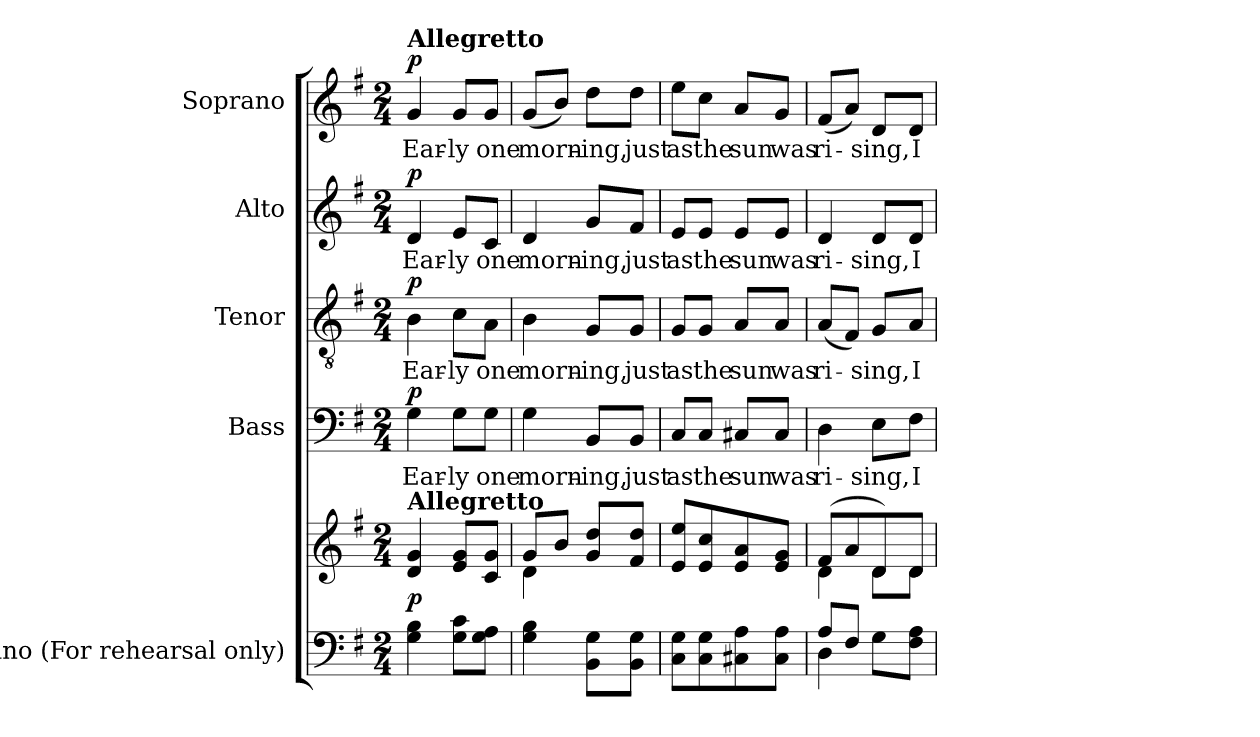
**kern	**kern	**dynam	**kern	**text	**dynam	**kern	**text	**dynam	**kern	**text	**dynam	**kern	**text	**dynam
*part5	*part5	*part5	*part4	*part4	*part4	*part3	*part3	*part3	*part2	*part2	*part2	*part1	*part1	*part1
*staff6	*staff5	*staff5/6	*staff4	*staff4	*staff4	*staff3	*staff3	*staff3	*staff2	*staff2	*staff2	*staff1	*staff1	*staff1
*I"Piano (For rehearsal only)	*	*	*I"Bass	*	*	*I"Tenor	*	*	*I"Alto	*	*	*I"Soprano	*	*
*I'Pno.	*	*	*I'B.	*	*	*I'T.	*	*	*I'A.	*	*	*I'S.	*	*
!!LO:PB:g=z
*clefF4	*clefG2	*	*clefF4	*	*	*clefGv2	*	*	*clefG2	*	*	*clefG2	*	*
*	*	*	*	*	*	*ITrd7c12	*	*	*	*	*	*	*	*
*k[f#]	*k[f#]	*	*k[f#]	*	*	*k[f#]	*	*	*k[f#]	*	*	*k[f#]	*	*
*G:	*G:	*	*G:	*	*	*G:	*	*	*G:	*	*	*G:	*	*
*M2/4	*M2/4	*	*M2/4	*	*	*M2/4	*	*	*M2/4	*	*	*M2/4	*	*
*MM100	*MM100	*	*MM100	*	*	*MM100	*	*	*MM100	*	*	*MM100	*	*
=1	=1	=1	=1	=1	=1	=1	=1	=1	=1	=1	=1	=1	=1	=1
!	!	!	!	!LO:LY:b:color=#000000	!	!	!	!	!	!	!	!	!	!
!	!	!	!	!	!	!	!LO:LY:b:color=#000000	!	!	!	!	!	!	!
!	!	!	!	!	!	!	!	!	!	!LO:LY:b:color=#000000	!	!	!	!
!	!	!	!	!	!	!	!	!	!	!	!	!LO:TX:a:B:t=Allegretto	!	!
!	!LO:TX:a:B:t=Allegretto	!	!	!	!	!	!	!	!	!	!	!	!	!
!	!	!	!	!	!	!	!	!	!	!	!	!	!LO:LY:b:color=#000000	!
4Gi\ 4Bi	4di/ 4gi	p	4Gi\	Ear-	p	4BBi\	Ear-	p	4di/	Ear-	p	4gi/	Ear-	p
!	!	!	!	!LO:LY:b:color=#000000	!	!	!	!	!	!	!	!	!	!
!	!	!	!	!	!	!	!LO:LY:b:color=#000000	!	!	!	!	!	!	!
!	!	!	!	!	!	!	!	!	!	!LO:LY:b:color=#000000	!	!	!	!
!	!	!	!	!	!	!	!	!	!	!	!	!	!LO:LY:b:color=#000000	!
8Gi\ 8ciL	8ei/ 8giL	.	8Gi\L	-ly	.	8Ci\L	-ly	.	8ei/L	-ly	.	8gi/L	-ly	.
!	!	!	!	!LO:LY:b:color=#000000	!	!	!	!	!	!	!	!	!	!
!	!	!	!	!	!	!	!LO:LY:b:color=#000000	!	!	!	!	!	!	!
!	!	!	!	!	!	!	!	!	!	!LO:LY:b:color=#000000	!	!	!	!
!	!	!	!	!	!	!	!	!	!	!	!	!	!LO:LY:b:color=#000000	!
8Gi\ 8AiJ	8ci/ 8giJ	.	8Gi\J	one	.	8AAi\J	one	.	8ci/J	one	.	8gi/J	one	.
=2	=2	=2	=2	=2	=2	=2	=2	=2	=2	=2	=2	=2	=2	=2
*	*^	*	*	*	*	*	*	*	*	*	*	*	*	*
!	!	!	!	!	!LO:LY:b:color=#000000	!	!	!	!	!	!	!	!	!	!
!	!	!	!	!	!	!	!	!LO:LY:b:color=#000000	!	!	!	!	!	!	!
!	!	!	!	!	!	!	!	!	!	!	!LO:LY:b:color=#000000	!	!	!	!
!	!	!	!	!	!	!	!	!	!	!	!	!	!	!LO:LY:b:color=#000000	!
4Gi\ 4Bi	8gi/L	4di\	.	4Gi\	morn-	.	4BBi\	morn-	.	4di/	morn-	.	(8gi/L	morn-	.
.	8bi/J	.	.	.	.	.	.	.	.	.	.	.	8bi/J)	.	.
!	!	!	!	!	!LO:LY:b:color=#000000	!	!	!	!	!	!	!	!	!	!
!	!	!	!	!	!	!	!	!LO:LY:b:color=#000000	!	!	!	!	!	!	!
!	!	!	!	!	!	!	!	!	!	!	!LO:LY:b:color=#000000	!	!	!	!
!	!	!	!	!	!	!	!	!	!	!	!	!	!	!LO:LY:b:color=#000000	!
8BBi\ 8GiL	8gi/ 8ddiL	4ryy	.	8BBi/L	-ing,	.	8GGi/L	-ing,	.	8gi/L	-ing,	.	8ddi\L	-ing,	.
!	!	!	!	!	!LO:LY:b:color=#000000	!	!	!	!	!	!	!	!	!	!
!	!	!	!	!	!	!	!	!LO:LY:b:color=#000000	!	!	!	!	!	!	!
!	!	!	!	!	!	!	!	!	!	!	!LO:LY:b:color=#000000	!	!	!	!
!	!	!	!	!	!	!	!	!	!	!	!	!	!	!LO:LY:b:color=#000000	!
8BBi\ 8GiJ	8f#i/ 8ddiJ	.	.	8BBi/J	just	.	8GGi/J	just	.	8f#i/J	just	.	8ddi\J	just	.
*	*v	*v	*	*	*	*	*	*	*	*	*	*	*	*	*
=3	=3	=3	=3	=3	=3	=3	=3	=3	=3	=3	=3	=3	=3	=3
!	!	!	!	!LO:LY:b:color=#000000	!	!	!	!	!	!	!	!	!	!
!	!	!	!	!	!	!	!LO:LY:b:color=#000000	!	!	!	!	!	!	!
!	!	!	!	!	!	!	!	!	!	!LO:LY:b:color=#000000	!	!	!	!
!	!	!	!	!	!	!	!	!	!	!	!	!	!LO:LY:b:color=#000000	!
8Ci\ 8GiL	8ei/ 8eeiL	.	8Ci/L	as	.	8GGi/L	as	.	8ei/L	as	.	8eei\L	as	.
!	!	!	!	!LO:LY:b:color=#000000	!	!	!	!	!	!	!	!	!	!
!	!	!	!	!	!	!	!LO:LY:b:color=#000000	!	!	!	!	!	!	!
!	!	!	!	!	!	!	!	!	!	!LO:LY:b:color=#000000	!	!	!	!
!	!	!	!	!	!	!	!	!	!	!	!	!	!LO:LY:b:color=#000000	!
8Ci\ 8Gi	8ei/ 8cci	.	8Ci/J	the	.	8GGi/J	the	.	8ei/J	the	.	8cci\J	the	.
!	!	!	!	!LO:LY:b:color=#000000	!	!	!	!	!	!	!	!	!	!
!	!	!	!	!	!	!	!LO:LY:b:color=#000000	!	!	!	!	!	!	!
!	!	!	!	!	!	!	!	!	!	!LO:LY:b:color=#000000	!	!	!	!
!	!	!	!	!	!	!	!	!	!	!	!	!	!LO:LY:b:color=#000000	!
8C#Xi\ 8Ai	8ei/ 8ai	.	8C#Xi/L	sun	.	8AAi/L	sun	.	8ei/L	sun	.	8ai/L	sun	.
!	!	!	!	!LO:LY:b:color=#000000	!	!	!	!	!	!	!	!	!	!
!	!	!	!	!	!	!	!LO:LY:b:color=#000000	!	!	!	!	!	!	!
!	!	!	!	!	!	!	!	!	!	!LO:LY:b:color=#000000	!	!	!	!
!	!	!	!	!	!	!	!	!	!	!	!	!	!LO:LY:b:color=#000000	!
8C#i\ 8AiJ	8ei/ 8giJ	.	8C#i/J	was	.	8AAi/J	was	.	8ei/J	was	.	8gi/J	was	.
=4	=4	=4	=4	=4	=4	=4	=4	=4	=4	=4	=4	=4	=4	=4
*^	*^	*	*	*	*	*	*	*	*	*	*	*	*	*
!	!	!	!	!	!	!LO:LY:b:color=#000000	!	!	!	!	!	!	!	!	!	!
!	!	!	!	!	!	!	!	!	!LO:LY:b:color=#000000	!	!	!	!	!	!	!
!	!	!	!	!	!	!	!	!	!	!	!	!LO:LY:b:color=#000000	!	!	!	!
!	!	!	!	!	!	!	!	!	!	!	!	!	!	!	!LO:LY:b:color=#000000	!
8Ai/L	4Di\	(8f#i/L	4di\	.	4Di\	ri-	.	(8AAi/L	ri-	.	4di/	ri-	.	(8f#i/L	ri-	.
8F#i/J	.	8ai/	.	.	.	.	.	8FF#i/J)	.	.	.	.	.	8ai/J)	.	.
!	!	!	!	!	!	!LO:LY:b:color=#000000	!	!	!	!	!	!	!	!	!	!
!	!	!	!	!	!	!	!	!	!LO:LY:b:color=#000000	!	!	!	!	!	!	!
!	!	!	!	!	!	!	!	!	!	!	!	!LO:LY:b:color=#000000	!	!	!	!
!	!	!	!	!	!	!	!	!	!	!	!	!	!	!	!LO:LY:b:color=#000000	!
4ryy	8Gi\L	8di/)	8di\L	.	8Ei\L	-sing,	.	8GGi/L	-sing,	.	8di/L	-sing,	.	8di/L	-sing,	.
!	!	!	!	!	!	!LO:LY:b:color=#000000	!	!	!	!	!	!	!	!	!	!
!	!	!	!	!	!	!	!	!	!LO:LY:b:color=#000000	!	!	!	!	!	!	!
!	!	!	!	!	!	!	!	!	!	!	!	!LO:LY:b:color=#000000	!	!	!	!
!	!	!	!	!	!	!	!	!	!	!	!	!	!	!	!LO:LY:b:color=#000000	!
.	8F#i\ 8AiJ	8di/J	8di\J	.	8F#i\J	I	.	8AAi/J	I	.	8di/J	I	.	8di/J	I	.
*v	*v	*	*	*	*	*	*	*	*	*	*	*	*	*	*	*
*	*v	*v	*	*	*	*	*	*	*	*	*	*	*	*	*
=	=	=	=	=	=	=	=	=	=	=	=	=	=	=
*-	*-	*-	*-	*-	*-	*-	*-	*-	*-	*-	*-	*-	*-	*-
